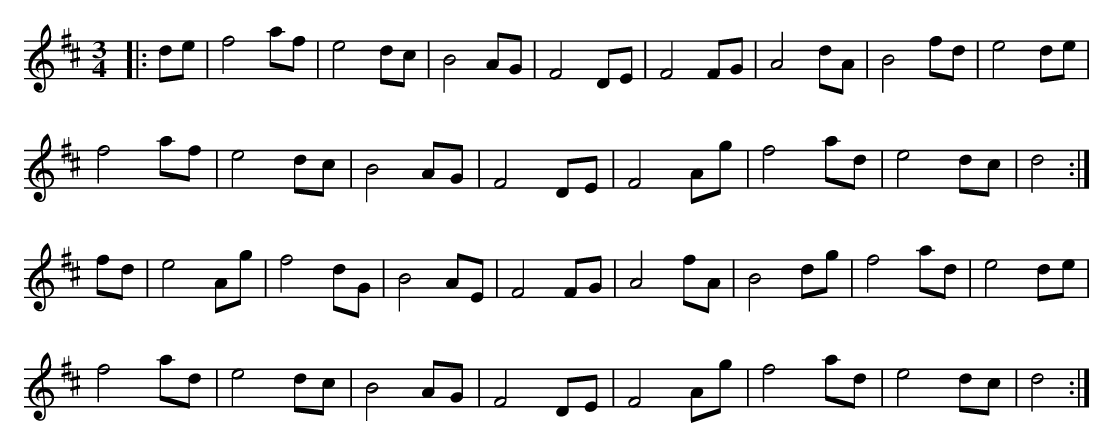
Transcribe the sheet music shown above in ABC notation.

X:1
M:3/4
K:D
|:de|f4 af|e4 dc|B4 AG|F4 DE|F4 FG|A4dA|B4 fd|e4 de|
f4 af|e4 dc|B4 AG|F4 DE|F4 Ag|f4 ad|e4 dc|d4:|
fd|e4 Ag|f4 dG|B4 AE|F4 FG|A4 fA|B4 dg|f4 ad|e4 de|
f4 ad|e4 dc|B4 AG|F4 DE|F4 Ag|f4 ad|e4 dc|d4:|
